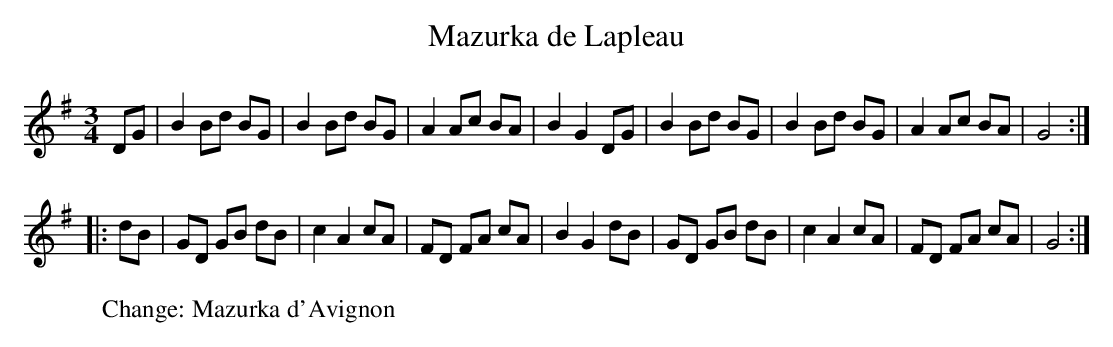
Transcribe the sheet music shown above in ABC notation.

X:1
T:Mazurka de Lapleau
M:3/4
L:1/8
K:G
DG|B2Bd BG|B2Bd BG|A2Ac BA|B2G2DG|\
B2Bd BG|B2Bd BG|A2Ac BA|G4:|
|:dB|GD GB dB|c2A2cA|FD FA cA|B2G2dB|\
GD GB dB|c2A2cA|FD FA cA|G4:|
W: Change: Mazurka d'Avignon
